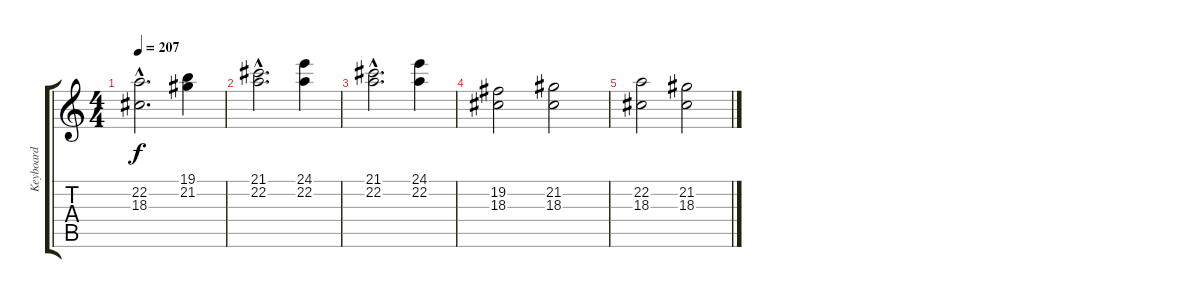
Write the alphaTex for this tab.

\track ("Keyboard" "Keyboard") {instrument lead2sawtooth}
\staff {score tabs}
\tuning (E4 B3 G3 D3 A2 E2) {hide}
\ts (4 4)
\tempo 207
\clef g2
\ks c
(22.2{hac} 18.3{hac}).2{d dy f} (19.1 21.2).4 |
(21.1{hac} 22.2{hac}).2{d} (24.1 22.2).4 |
(21.1{hac} 22.2{hac}).2{d} (24.1 22.2).4 |
(19.2 18.3).2{instrument stringensemble1} (21.2 18.3).2 |
(22.2 18.3).2 (21.2 18.3).2
